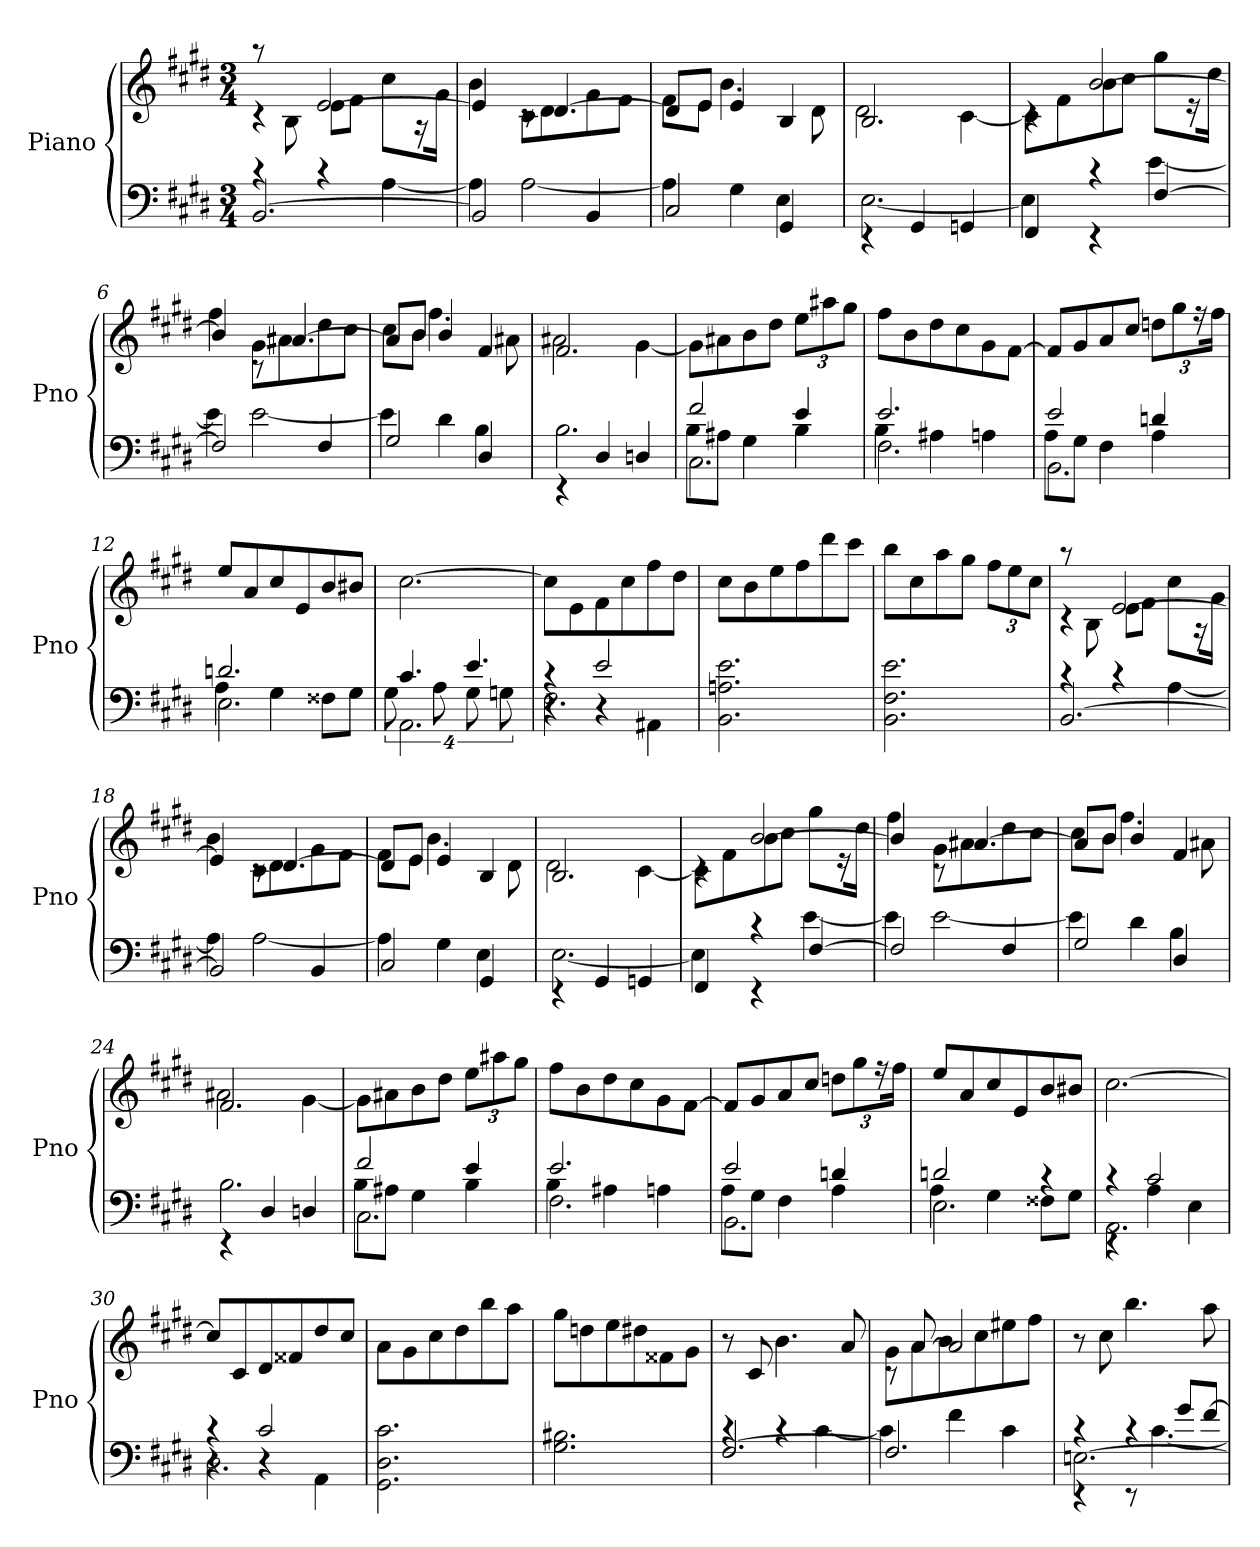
**kern	**kern
*part1	*part1
*staff2	*staff1
*I"Piano	*
*I'Pno	*
*clefF4	*clefG2
*k[f#c#g#d#]	*k[f#c#g#d#]
*E:	*E:
*M3/4	*M3/4
=1	=1
*^	*^
[2.BB	4rc	4rc	8raa
.	.	.	8B
.	4rc	[2e	8eL
.	.	.	8f#J
.	[4A	.	8cc#L
.	.	.	16r
.	.	.	16g#Jk
=2	=2	=2	=2
2BB]	4A]	4e]	4b
.	[2A	8rc	8c#L
.	.	[4.d#	8d#
4BB	.	.	8g#
.	.	.	8f#J
=3	=3	=3	=3
2C#	4A]	8d#L]	8f#L
.	.	8eJ	8eJ
.	4G#	4e	4.b
4GG#	4E	4B	.
.	.	.	8d#
=4	=4	=4	=4
4rEE	[2.E	2.B	2d#
4GG#	.	.	.
4GGn	.	.	[4c#
=5	=5	=5	=5
4FF#	4E]	4rc	8c#L]
.	.	.	8f#
4rEE	4rc	[2b	8b
.	.	.	8cc#J
[4F#	[4e	.	8gg#L
.	.	.	16r
.	.	.	16dd#Jk
=6	=6	=6	=6
2F#]	4e]	4b]	4ff#
.	[2e	8rc	8g#L
.	.	[4.a#X	8a#X
4F#	.	.	8dd#
.	.	.	8cc#J
=7	=7	=7	=7
2G#	4e]	8a#L]	8cc#L
.	.	8bJ	8bJ
.	4d#	4b	4.ff#
4D#	4B	4f#	.
.	.	.	8a#X
=8	=8	=8	=8
4rEE	2.B	2.f#	2a#X
4D#	.	.	.
4Dn	.	.	[4g#
*	*	*v	*v
=9	=9	=9
*	*^	*
2.C#\	8BL	2f#	8g#L]
.	8A#XJ	.	8a#X
.	4G#	.	8b
.	.	.	8dd#J
.	4B	4e	12eeL
.	.	.	12aa#X
.	.	.	12gg#J
=10	=10	=10	=10
2.F#\	4B	2.e	8ff#L
.	.	.	8b
.	4A#X	.	8dd#
.	.	.	8cc#
.	4An	.	8g#
.	.	.	[8f#J
=11	=11	=11	=11
2.BB\	8AL	2e	8f#L]
.	8G#J	.	8g#
.	4F#	.	8a
.	.	.	8cc#J
.	4A	4dn	12ddnL
.	.	.	12gg#
.	.	.	24r
.	.	.	24ff#Jk
=12	=12	=12	=12
2.E\	4A	2.dn	8eeL
.	.	.	8a
.	4G#	.	8cc#
.	.	.	8e
.	8F##XL	.	8b
.	8G#J	.	8b#XJ
=13	=13	=13	=13
2.AA\	16%3G#	4.c#	[2.cc#
.	16%3A	.	.
.	16%3G#	4.e	.
.	16%3Gn	.	.
=14	=14	=14	=14
4r	2.F#	4rc	8cc#L]
.	.	.	8e
4r	.	2e	8f#
.	.	.	8cc#
4AA#X\	.	.	8ff#
.	.	.	8dd#J
*v	*v	*v	*
=15	=15
2.BB 2.An 2.e	8cc#L
.	8b
.	8ee
.	8ff#
.	8ddd#
.	8ccc#J
=16	=16
2.BB 2.F# 2.e	8bbL
.	8cc#
.	8aa
.	8gg#J
.	12ff#L
.	12ee
.	12cc#J
=17	=17
*^	*^
[2.BB	4rc	4rc	8raa
.	.	.	8B
.	4rc	[2e	8eL
.	.	.	8f#J
.	[4A	.	8cc#L
.	.	.	16r
.	.	.	16g#Jk
=18	=18	=18	=18
2BB]	4A]	4e]	4b
.	[2A	8rc	8c#L
.	.	[4.d#	8d#
4BB	.	.	8g#
.	.	.	8f#J
=19	=19	=19	=19
2C#	4A]	8d#L]	8f#L
.	.	8eJ	8eJ
.	4G#	4e	4.b
4GG#	4E	4B	.
.	.	.	8d#
=20	=20	=20	=20
4rEE	[2.E	2.B	2d#
4GG#	.	.	.
4GGn	.	.	[4c#
=21	=21	=21	=21
4FF#	4E]	4rc	8c#L]
.	.	.	8f#
4rEE	4rc	[2b	8b
.	.	.	8cc#J
[4F#	[4e	.	8gg#L
.	.	.	16r
.	.	.	16dd#Jk
=22	=22	=22	=22
2F#]	4e]	4b]	4ff#
.	[2e	8rc	8g#L
.	.	[4.a#X	8a#X
4F#	.	.	8dd#
.	.	.	8cc#J
=23	=23	=23	=23
2G#	4e]	8a#L]	8cc#L
.	.	8bJ	8bJ
.	4d#	4b	4.ff#
4D#	4B	4f#	.
.	.	.	8a#X
=24	=24	=24	=24
4rEE	2.B	2.f#	2a#X
4D#	.	.	.
4Dn	.	.	[4g#
*	*	*v	*v
=25	=25	=25
*	*^	*
2.C#\	8BL	2f#	8g#L]
.	8A#XJ	.	8a#X
.	4G#	.	8b
.	.	.	8dd#J
.	4B	4e	12eeL
.	.	.	12aa#X
.	.	.	12gg#J
=26	=26	=26	=26
2.F#\	4B	2.e	8ff#L
.	.	.	8b
.	4A#X	.	8dd#
.	.	.	8cc#
.	4An	.	8g#
.	.	.	[8f#J
=27	=27	=27	=27
2.BB\	8AL	2e	8f#L]
.	8G#J	.	8g#
.	4F#	.	8a
.	.	.	8cc#J
.	4A	4dn	12ddnL
.	.	.	12gg#
.	.	.	24r
.	.	.	24ff#Jk
=28	=28	=28	=28
2.E\	4A	2dn	8eeL
.	.	.	8a
.	4G#	.	8cc#
.	.	.	8e
.	8F##XL	4rc	8b
.	8G#J	.	8b#XJ
=29	=29	=29	=29
2.AA\	4rEE	4rc	[2.cc#
.	4A	2c#	.
.	4E	.	.
=30	=30	=30	=30
4r	2.D#	4rc	8cc#L]
.	.	.	8c#
4r	.	2c#	8d#
.	.	.	8f##X
4AA\	.	.	8dd#
.	.	.	8cc#J
*v	*v	*v	*
=31	=31
2.GG# 2.D# 2.c#	8aL
.	8g#
.	8cc#
.	8dd#
.	8bb
.	8aaJ
=32	=32
2.G# 2.B#X	8gg#L
.	8ddn
.	8ee
.	8dd#X
.	8f##X
.	8g#J
=33	=33
*^	*
[2.F#	4rc	8r
.	.	8c#
.	4rc	4.b
.	[4c#	.
.	.	8a
=34	=34	=34
*	*	*^
2.F#]	4c#]	8rc	8g#L
.	.	[8a	8a
.	4f#	2a]	8b
.	.	.	8cc#
.	4c#	.	8ee#X
.	.	.	8ff#J
*	*	*v	*v
=35	=35	=35
*	*^	*
[2.En\	4rEE	4rc	8r
.	.	.	8cc#
.	8rEE	4rc	4.bb
.	[4.c#	.	.
.	.	8g#L	.
.	.	[8f#J	8aa
*v	*v	*v	*
=	=
*-	*-
